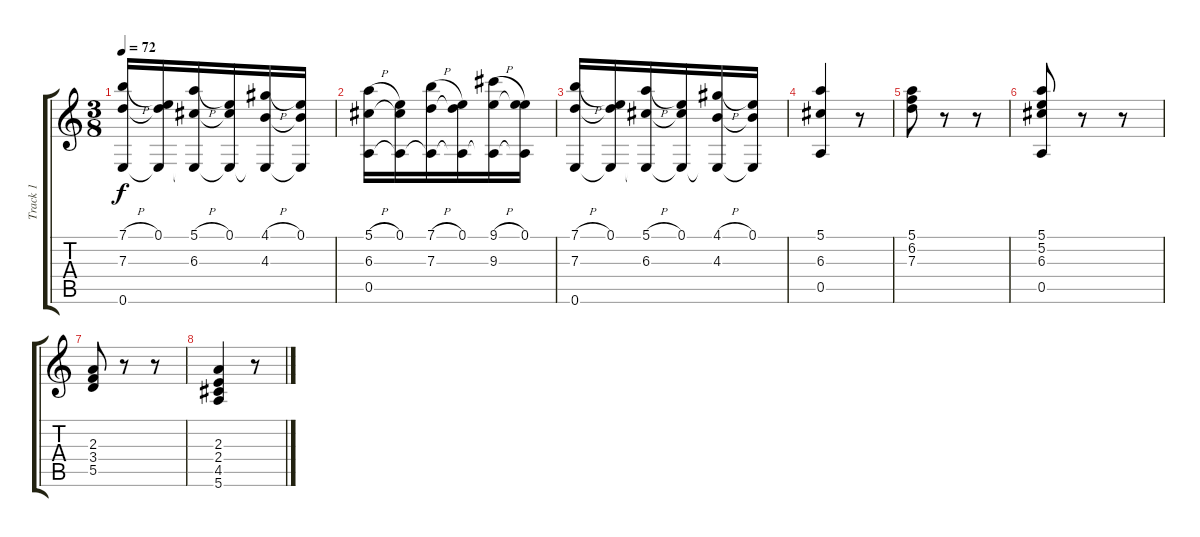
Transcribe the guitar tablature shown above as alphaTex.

\track ("Track 1" "Track 1") {instrument acousticguitarnylon}
\staff {score tabs}
\tuning (E4 B3 G3 D3 A2 E2) {hide}
\ts (3 8)
\tempo 72
\clef g2
\ks c
(7.1{h} 7.3 0.6).16{dy f} (0.1 7.3{t} 0.6{t}).16 (5.1{h} 6.3 0.6{t}).16 (0.1 6.3{t} 0.6{t}).16 (4.1{h} 4.3 0.6{t}).16 (0.1 4.3{t} 0.6{t}).16 |
(5.1{h} 6.3 0.5).16 (0.1 6.3{t} 0.5{t}).16 (7.1{h} 7.3 0.5{t}).16 (0.1 7.3{t} 0.5{t}).16 (9.1{h} 9.3 0.5{t}).16 (0.1 9.3{t} 0.5{t}).16 |
(7.1{h} 7.3 0.6).16 (0.1 7.3{t} 0.6{t}).16 (5.1{h} 6.3 0.6{t}).16 (0.1 6.3{t} 0.6{t}).16 (4.1{h} 4.3 0.6{t}).16 (0.1 4.3{t} 0.6{t}).16 |
(5.1 6.3 0.5).4 r.8 |
(5.1 6.2 7.3).8 r.8 r.8 |
(5.1 5.2 6.3 0.5).8 r.8 r.8 |
(2.3 3.4 5.5).8 r.8 r.8 |
(2.3 2.4 4.5 5.6).4 r.8
